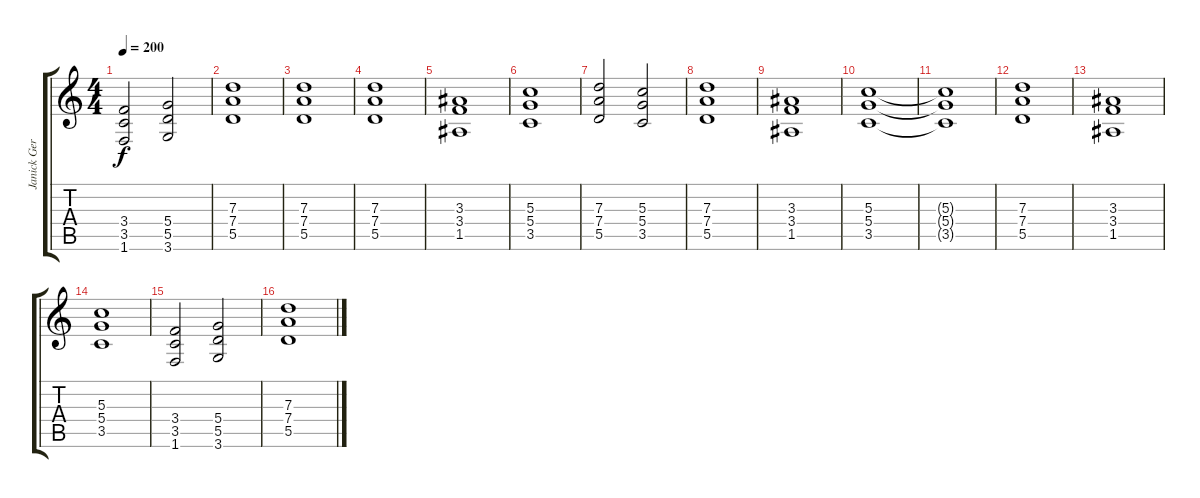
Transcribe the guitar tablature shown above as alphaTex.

\track ("Janick Gers" "Janick Ger") {instrument distortionguitar}
\staff {score tabs}
\tuning (E4 B3 G3 D3 A2 E2) {hide}
\ts (4 4)
\tempo 200
\clef g2
\ks c
(3.4 3.5 1.6).2{dy f} (5.4 5.5 3.6).2 |
(7.3 7.4 5.5).1 |
(7.3 7.4 5.5).1 |
(7.3 7.4 5.5).1 |
(3.3 3.4 1.5).1 |
(5.3 5.4 3.5).1 |
(7.3 7.4 5.5).2 (5.3 5.4 3.5).2 |
(7.3 7.4 5.5).1 |
(3.3 3.4 1.5).1 |
(5.3 5.4 3.5).1 |
(5.3{t} 5.4{t} 3.5{t}).1 |
(7.3 7.4 5.5).1 |
(3.3 3.4 1.5).1 |
(5.3 5.4 3.5).1 |
(3.4 3.5 1.6).2 (5.4 5.5 3.6).2 |
(7.3 7.4 5.5).1
